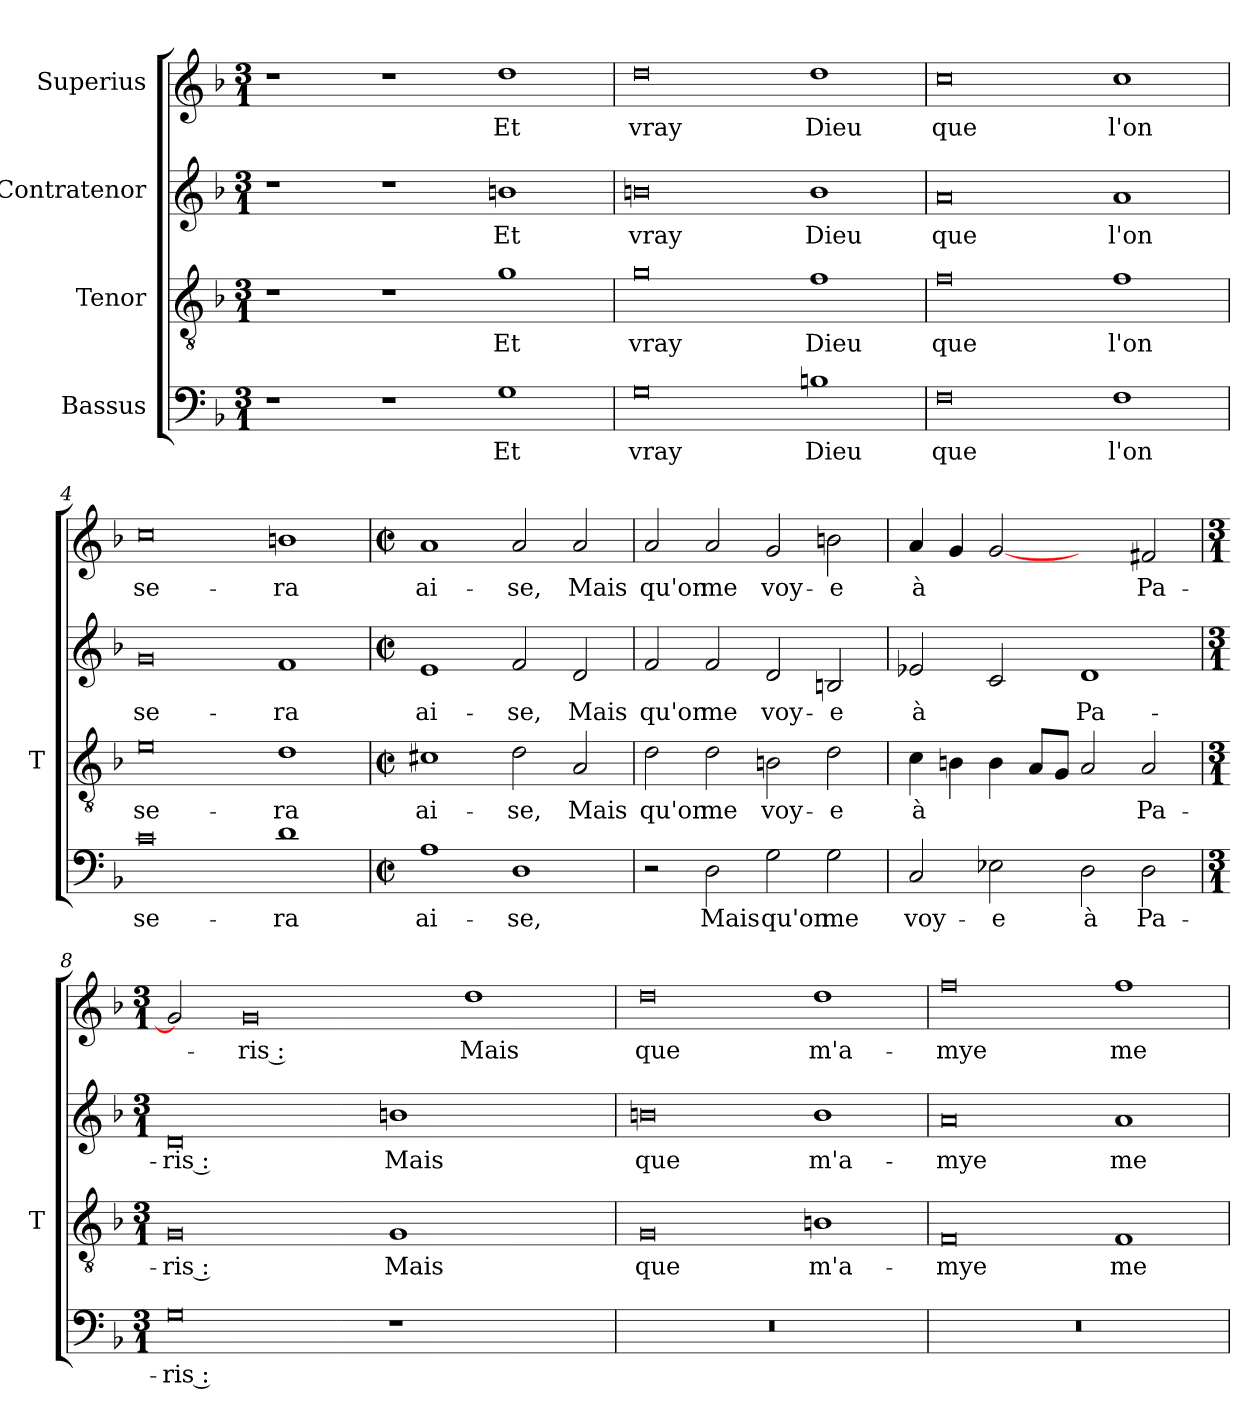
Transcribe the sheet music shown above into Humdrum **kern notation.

**kern	**text	**kern	**text	**kern	**text	**kern	**text
*part4	*part4	*part3	*part3	*part2	*part2	*part1	*part1
*staff4	*staff4	*staff3	*staff3	*staff2	*staff2	*staff1	*staff1
*I"Bassus	*	*I"Tenor	*	*I"Contratenor	*	*I"Superius	*
*	*	*I'T	*	*	*	*	*
*clefF4	*	*clefGv2	*	*clefG2	*	*clefG2	*
*k[b-]	*	*k[b-]	*	*k[b-]	*	*k[b-]	*
*F:	*	*F:	*	*F:	*	*F:	*
*M3/1	*	*M3/1	*	*M3/1	*	*M3/1	*
=1	=1	=1	=1	=1	=1	=1	=1
1r	.	1r	.	1r	.	1r	.
1r	.	1r	.	1r	.	1r	.
1G	-Et	1g	-Et	1b	-Et	1dd	-Et
=2	=2	=2	=2	=2	=2	=2	=2
0G	-vray	0g	-vray	0b	-vray	0dd	-vray
1B	-Dieu	1f	-Dieu	1b	-Dieu	1dd	-Dieu
=3	=3	=3	=3	=3	=3	=3	=3
0F	-que	0f	-que	0a	-que	0cc	-que
1F	-l'on	1f	-l'on	1a	-l'on	1cc	-l'on
=4	=4	=4	=4	=4	=4	=4	=4
0c	se-	0e	se-	0g	se-	0cc	se-
1d	-ra	1d	-ra	1f	-ra	1b	-ra
=5	=5	=5	=5	=5	=5	=5	=5
*M2/2	*	*M2/2	*	*M2/2	*	*M2/2	*
*met(c|)	*	*met(c|)	*	*met(c|)	*	*met(c|)	*
1A	ai-	1c#X	ai-	1e	ai-	1a	ai-
1D	-se,	2d	-se,	2f	-se,	2a	-se,
.	.	2A	-Mais	2d	-Mais	2a	-Mais
=6	=6	=6	=6	=6	=6	=6	=6
2r	.	2d	-qu'on	2f	-qu'on	2a	-qu'on
2D	-Mais	2d	-me	2f	-me	2a	-me
2G	-qu'on	2B	voy-	2d	voy-	2g	voy-
2G	-me	2d	-e	2B	-e	2b	-e
=7	=7	=7	=7	=7	=7	=7	=7
2C	voy-	4c	-à	2e-X	-à	4a	-à
.	.	4B	.	.	.	4g	.
2E-X	-e	4B	.	2c	.	[2g	.
.	.	8AL	.	.	.	.	.
.	.	8GJ	.	.	.	.	.
2D	-à	2A	.	1d	Pa-	2ryy	.
2D	Pa-	2A	Pa-	.	.	2f#X	Pa-
!!LO:PB:g=z
=8	=8	=8	=8	=8	=8	=8	=8
*M3/1	*	*M3/1	*	*M3/1	*	*M3/1	*
0G	-ris :	0G	-ris :	0d	-ris :	2g]	.
.	.	.	.	.	.	0g	-ris :
1r	.	1G	-Mais	1b	-Mais	.	.
.	.	.	.	.	.	1dd	-Mais
2ryy	.	2ryy	.	2ryy	.	.	.
=9	=9	=9	=9	=9	=9	=9	=9
0.r	.	0G	-que	0b	-que	0dd	-que
.	.	1B	m'a-	1b	m'a-	1dd	m'a-
=10	=10	=10	=10	=10	=10	=10	=10
0.r	.	0F	-mye	0a	-mye	0ff	-mye
.	.	1F	-me	1a	-me	1ff	-me
=	=	=	=	=	=	=	=
*-	*-	*-	*-	*-	*-	*-	*-
